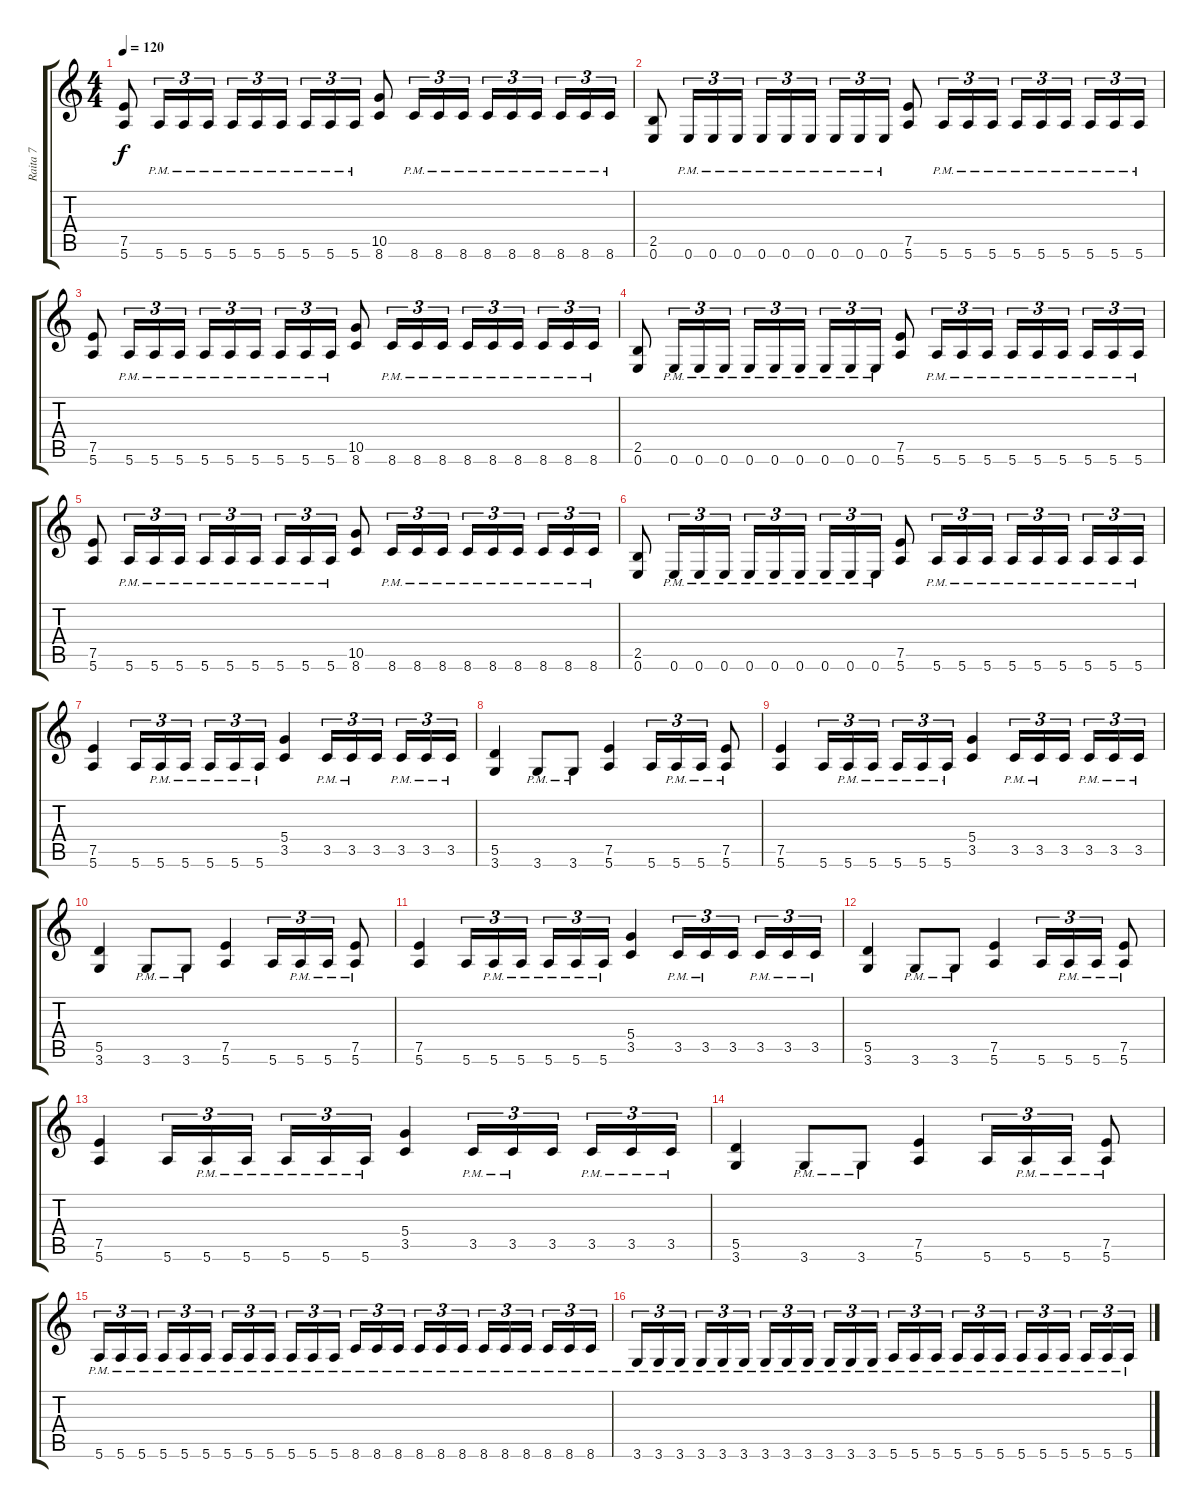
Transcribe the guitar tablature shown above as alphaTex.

\track ("Raita 7" "Raita 7") {instrument distortionguitar}
\staff {score tabs}
\tuning (E4 B3 G3 D3 A2 E2) {hide}
\ts (4 4)
\tempo 120
\clef g2
\ks c
(7.5 5.6).8{dy f instrument distortionguitar} 5.6{pm}.16{tu (3 2)} 5.6{pm}.16{tu (3 2)} 5.6{pm}.16{tu (3 2)} 5.6{pm}.16{tu (3 2)} 5.6{pm}.16{tu (3 2)} 5.6{pm}.16{tu (3 2) beam splitsecondary} 5.6{pm}.16{tu (3 2)} 5.6{pm}.16{tu (3 2)} 5.6{pm}.16{tu (3 2)} (10.5 8.6).8 8.6{pm}.16{tu (3 2)} 8.6{pm}.16{tu (3 2)} 8.6{pm}.16{tu (3 2)} 8.6{pm}.16{tu (3 2)} 8.6{pm}.16{tu (3 2)} 8.6{pm}.16{tu (3 2) beam splitsecondary} 8.6{pm}.16{tu (3 2)} 8.6{pm}.16{tu (3 2)} 8.6{pm}.16{tu (3 2)} |
(2.5 0.6).8 0.6{pm}.16{tu (3 2)} 0.6{pm}.16{tu (3 2)} 0.6{pm}.16{tu (3 2)} 0.6{pm}.16{tu (3 2)} 0.6{pm}.16{tu (3 2)} 0.6{pm}.16{tu (3 2) beam splitsecondary} 0.6{pm}.16{tu (3 2)} 0.6{pm}.16{tu (3 2)} 0.6{pm}.16{tu (3 2)} (7.5 5.6).8 5.6{pm}.16{tu (3 2)} 5.6{pm}.16{tu (3 2)} 5.6{pm}.16{tu (3 2)} 5.6{pm}.16{tu (3 2)} 5.6{pm}.16{tu (3 2)} 5.6{pm}.16{tu (3 2) beam splitsecondary} 5.6{pm}.16{tu (3 2)} 5.6{pm}.16{tu (3 2)} 5.6{pm}.16{tu (3 2)} |
(7.5 5.6).8{instrument distortionguitar} 5.6{pm}.16{tu (3 2)} 5.6{pm}.16{tu (3 2)} 5.6{pm}.16{tu (3 2)} 5.6{pm}.16{tu (3 2)} 5.6{pm}.16{tu (3 2)} 5.6{pm}.16{tu (3 2) beam splitsecondary} 5.6{pm}.16{tu (3 2)} 5.6{pm}.16{tu (3 2)} 5.6{pm}.16{tu (3 2)} (10.5 8.6).8 8.6{pm}.16{tu (3 2)} 8.6{pm}.16{tu (3 2)} 8.6{pm}.16{tu (3 2)} 8.6{pm}.16{tu (3 2)} 8.6{pm}.16{tu (3 2)} 8.6{pm}.16{tu (3 2) beam splitsecondary} 8.6{pm}.16{tu (3 2)} 8.6{pm}.16{tu (3 2)} 8.6{pm}.16{tu (3 2)} |
(2.5 0.6).8 0.6{pm}.16{tu (3 2)} 0.6{pm}.16{tu (3 2)} 0.6{pm}.16{tu (3 2)} 0.6{pm}.16{tu (3 2)} 0.6{pm}.16{tu (3 2)} 0.6{pm}.16{tu (3 2) beam splitsecondary} 0.6{pm}.16{tu (3 2)} 0.6{pm}.16{tu (3 2)} 0.6{pm}.16{tu (3 2)} (7.5 5.6).8 5.6{pm}.16{tu (3 2)} 5.6{pm}.16{tu (3 2)} 5.6{pm}.16{tu (3 2)} 5.6{pm}.16{tu (3 2)} 5.6{pm}.16{tu (3 2)} 5.6{pm}.16{tu (3 2) beam splitsecondary} 5.6{pm}.16{tu (3 2)} 5.6{pm}.16{tu (3 2)} 5.6{pm}.16{tu (3 2)} |
(7.5 5.6).8{instrument distortionguitar} 5.6{pm}.16{tu (3 2)} 5.6{pm}.16{tu (3 2)} 5.6{pm}.16{tu (3 2)} 5.6{pm}.16{tu (3 2)} 5.6{pm}.16{tu (3 2)} 5.6{pm}.16{tu (3 2) beam splitsecondary} 5.6{pm}.16{tu (3 2)} 5.6{pm}.16{tu (3 2)} 5.6{pm}.16{tu (3 2)} (10.5 8.6).8 8.6{pm}.16{tu (3 2)} 8.6{pm}.16{tu (3 2)} 8.6{pm}.16{tu (3 2)} 8.6{pm}.16{tu (3 2)} 8.6{pm}.16{tu (3 2)} 8.6{pm}.16{tu (3 2) beam splitsecondary} 8.6{pm}.16{tu (3 2)} 8.6{pm}.16{tu (3 2)} 8.6{pm}.16{tu (3 2)} |
(2.5 0.6).8 0.6{pm}.16{tu (3 2)} 0.6{pm}.16{tu (3 2)} 0.6{pm}.16{tu (3 2)} 0.6{pm}.16{tu (3 2)} 0.6{pm}.16{tu (3 2)} 0.6{pm}.16{tu (3 2) beam splitsecondary} 0.6{pm}.16{tu (3 2)} 0.6{pm}.16{tu (3 2)} 0.6{pm}.16{tu (3 2)} (7.5 5.6).8 5.6{pm}.16{tu (3 2)} 5.6{pm}.16{tu (3 2)} 5.6{pm}.16{tu (3 2)} 5.6{pm}.16{tu (3 2)} 5.6{pm}.16{tu (3 2)} 5.6{pm}.16{tu (3 2) beam splitsecondary} 5.6{pm}.16{tu (3 2)} 5.6{pm}.16{tu (3 2)} 5.6{pm}.16{tu (3 2)} |
(7.5 5.6).4 5.6.16{tu (3 2)} 5.6{pm}.16{tu (3 2)} 5.6{pm}.16{tu (3 2) beam splitsecondary} 5.6{pm}.16{tu (3 2)} 5.6{pm}.16{tu (3 2)} 5.6{pm}.16{tu (3 2)} (5.4 3.5).4 3.5{pm}.16{tu (3 2)} 3.5{pm}.16{tu (3 2)} 3.5.16{tu (3 2) beam splitsecondary} 3.5{pm}.16{tu (3 2)} 3.5{pm}.16{tu (3 2)} 3.5{pm}.16{tu (3 2)} |
(5.5 3.6).4 3.6{pm}.8 3.6{pm}.8 (7.5 5.6).4 5.6.16{tu (3 2)} 5.6{pm}.16{tu (3 2)} 5.6{pm}.16{tu (3 2)} (7.5 5.6{pm}).8 |
(7.5 5.6).4 5.6.16{tu (3 2)} 5.6{pm}.16{tu (3 2)} 5.6{pm}.16{tu (3 2) beam splitsecondary} 5.6{pm}.16{tu (3 2)} 5.6{pm}.16{tu (3 2)} 5.6{pm}.16{tu (3 2)} (5.4 3.5).4 3.5{pm}.16{tu (3 2)} 3.5{pm}.16{tu (3 2)} 3.5.16{tu (3 2) beam splitsecondary} 3.5{pm}.16{tu (3 2)} 3.5{pm}.16{tu (3 2)} 3.5{pm}.16{tu (3 2)} |
(5.5 3.6).4 3.6{pm}.8 3.6{pm}.8 (7.5 5.6).4 5.6.16{tu (3 2)} 5.6{pm}.16{tu (3 2)} 5.6{pm}.16{tu (3 2)} (7.5 5.6{pm}).8 |
(7.5 5.6).4 5.6.16{tu (3 2)} 5.6{pm}.16{tu (3 2)} 5.6{pm}.16{tu (3 2) beam splitsecondary} 5.6{pm}.16{tu (3 2)} 5.6{pm}.16{tu (3 2)} 5.6{pm}.16{tu (3 2)} (5.4 3.5).4 3.5{pm}.16{tu (3 2)} 3.5{pm}.16{tu (3 2)} 3.5.16{tu (3 2) beam splitsecondary} 3.5{pm}.16{tu (3 2)} 3.5{pm}.16{tu (3 2)} 3.5{pm}.16{tu (3 2)} |
(5.5 3.6).4 3.6{pm}.8 3.6{pm}.8 (7.5 5.6).4 5.6.16{tu (3 2)} 5.6{pm}.16{tu (3 2)} 5.6{pm}.16{tu (3 2)} (7.5 5.6{pm}).8 |
(7.5 5.6).4 5.6.16{tu (3 2)} 5.6{pm}.16{tu (3 2)} 5.6{pm}.16{tu (3 2) beam splitsecondary} 5.6{pm}.16{tu (3 2)} 5.6{pm}.16{tu (3 2)} 5.6{pm}.16{tu (3 2)} (5.4 3.5).4 3.5{pm}.16{tu (3 2)} 3.5{pm}.16{tu (3 2)} 3.5.16{tu (3 2) beam splitsecondary} 3.5{pm}.16{tu (3 2)} 3.5{pm}.16{tu (3 2)} 3.5{pm}.16{tu (3 2)} |
(5.5 3.6).4 3.6{pm}.8 3.6{pm}.8 (7.5 5.6).4 5.6.16{tu (3 2)} 5.6{pm}.16{tu (3 2)} 5.6{pm}.16{tu (3 2)} (7.5 5.6{pm}).8 |
5.6{pm}.16{tu (3 2)} 5.6{pm}.16{tu (3 2)} 5.6{pm}.16{tu (3 2) beam splitsecondary} 5.6{pm}.16{tu (3 2)} 5.6{pm}.16{tu (3 2)} 5.6{pm}.16{tu (3 2)} 5.6{pm}.16{tu (3 2)} 5.6{pm}.16{tu (3 2)} 5.6{pm}.16{tu (3 2) beam splitsecondary} 5.6{pm}.16{tu (3 2)} 5.6{pm}.16{tu (3 2)} 5.6{pm}.16{tu (3 2)} 8.6{pm}.16{tu (3 2)} 8.6{pm}.16{tu (3 2)} 8.6{pm}.16{tu (3 2) beam splitsecondary} 8.6{pm}.16{tu (3 2)} 8.6{pm}.16{tu (3 2)} 8.6{pm}.16{tu (3 2)} 8.6{pm}.16{tu (3 2)} 8.6{pm}.16{tu (3 2)} 8.6{pm}.16{tu (3 2) beam splitsecondary} 8.6{pm}.16{tu (3 2)} 8.6{pm}.16{tu (3 2)} 8.6{pm}.16{tu (3 2)} |
3.6{pm}.16{tu (3 2)} 3.6{pm}.16{tu (3 2)} 3.6{pm}.16{tu (3 2) beam splitsecondary} 3.6{pm}.16{tu (3 2)} 3.6{pm}.16{tu (3 2)} 3.6{pm}.16{tu (3 2)} 3.6{pm}.16{tu (3 2)} 3.6{pm}.16{tu (3 2)} 3.6{pm}.16{tu (3 2) beam splitsecondary} 3.6{pm}.16{tu (3 2)} 3.6{pm}.16{tu (3 2)} 3.6{pm}.16{tu (3 2)} 5.6{pm}.16{tu (3 2)} 5.6{pm}.16{tu (3 2)} 5.6{pm}.16{tu (3 2) beam splitsecondary} 5.6{pm}.16{tu (3 2)} 5.6{pm}.16{tu (3 2)} 5.6{pm}.16{tu (3 2)} 5.6{pm}.16{tu (3 2)} 5.6{pm}.16{tu (3 2)} 5.6{pm}.16{tu (3 2) beam splitsecondary} 5.6{pm}.16{tu (3 2)} 5.6{pm}.16{tu (3 2)} 5.6{pm}.16{tu (3 2)}
